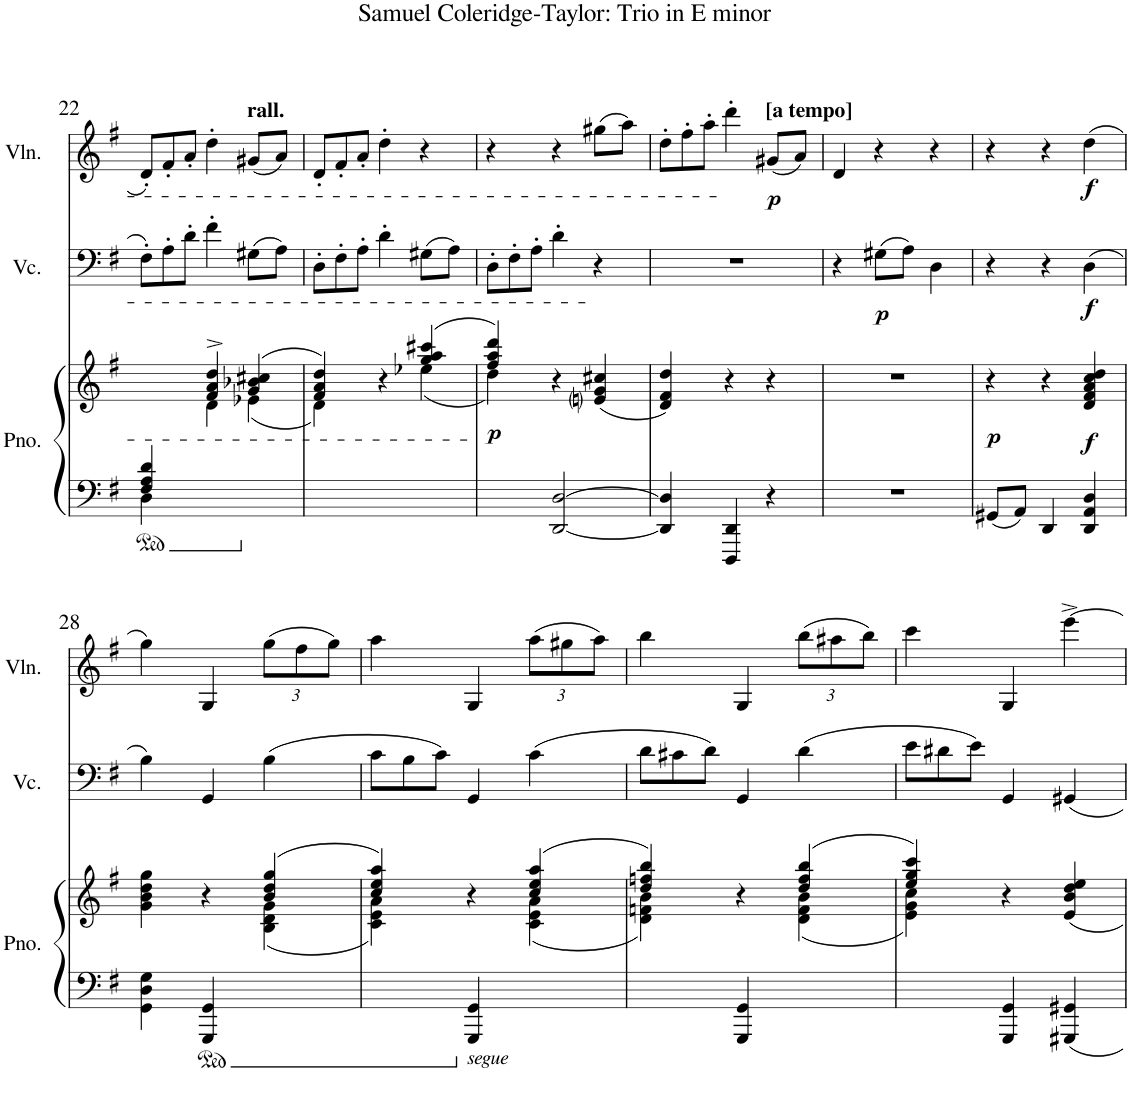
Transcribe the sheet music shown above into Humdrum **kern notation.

**kern	**kern	**dynam	**kern	**dynam	**kern	**dynam
*part3	*part3	*part3	*part2	*part2	*part1	*part1
*staff4	*staff3	*staff3/4	*staff2	*staff2	*staff1	*staff1
*I"Piano	*	*	*I"Violoncello	*	*I"Violin	*
*I'Pno.	*	*	*I'Vc.	*	*I'Vln.	*
!!LO:PB:g=z
*clefF4	*clefG2	*	*clefF4	*	*clefG2	*
*k[f#]	*k[f#]	*	*k[f#]	*	*k[f#]	*
*M3/4	*M3/4	*	*M3/4	*	*M3/4	*
=22	=22	=22	=22	=22	=22	=22
*^	*	*	*	*	*	*
*ped	*	*	*	*	*	*	*
*	*	*^	*	*	*	*	*
*	*	*	*	*	*Xbrackettup	*	*Xbrackettup	*
4F#/ 4A/ 4d/	4D\	4ryy	4ryy	.	12F#'\L	.	12d'/L	.
.	.	.	.	.	12A'\	.	12f#'/	.
.	.	.	.	.	12d'\J	.	12a'/J	.
2ryy	2ryy	4f#/^> 4a/^> 4dd/^>	4d^<\	.	4f#'\	.	4dd'\	.
*	*	*Xped	*	*	*	*	*	*
!	!	!	!	!	!	!	!LO:TX:a:B:t=rall.	!
.	.	(>4g/ 4b-X/ 4cc#X/	(<4e-X\	.	(8G#X\L	.	(8g#X/L	.
.	.	.	.	.	8A\J)	.	8a/J)	.
*v	*v	*	*	*	*	*	*	*
=23	=23	=23	=23	=23	=23	=23	=23
4ryy	4f#/ 4a/ 4dd/)	4d\)	.	12D'\L	.	12d'/L	.
.	.	.	.	12F#'\	.	12f#'/	.
.	.	.	.	12A'\J	.	12a'/J	.
4ryy	4r	4ryy	.	4d'\	.	4dd'\	.
4ryy	(>4gg/ 4aa/ 4ccc#X/	(<4ee-X\	.	(8G#X\L	.	4r	.
.	.	.	.	8A\J)	.	.	.
=24	=24	=24	=24	=24	=24	=24	=24
!	!	!	!LO:DY:b	!	!	!	!
4ryy	4ff#/ 4aa/ 4ddd/)	4dd\)	p	12D'\L	.	4r	.
.	.	.	.	12F#'\	.	.	.
.	.	.	.	12A'\J	.	.	.
[2DD/ [2D/	4r	2ryy	.	4d'\	.	4r	.
.	(4eni/ 4g/ 4cc#X/	.	.	4r	.	(8gg#X\L	.
.	.	.	.	.	.	8aa\J)	.
*	*v	*v	*	*	*	*	*
=25	=25	=25	=25	=25	=25	=25
4DD/] 4D/]	4d/ 4f#/ 4dd/)	.	2.r	.	12dd'\L	.
.	.	.	.	.	12ff#'\	.
.	.	.	.	.	12aa'\J	.
4DDD/ 4DD/	4r	.	.	.	4ddd;<'\	.
!	!	!	!	!	!LO:TX:a:B:t=[a tempo]	!
!	!	!	!	!	!	!LO:DY:b
4r	4r	.	.	.	(8g#X/L	p
.	.	.	.	.	8a/J)	.
=26	=26	=26	=26	=26	=26	=26
2.r	2.r	.	4r	.	4d'~/	.
!	!	!	!	!LO:DY:b	!	!
.	.	.	(8G#X\L	p	4r	.
.	.	.	8A\J)	.	.	.
.	.	.	4D'~\	.	4r	.
=27	=27	=27	=27	=27	=27	=27
!	!	!LO:DY:a=2	!	!	!	!
8GG#X/L	4r	p	4r	.	4r	.
8AA/J	.	.	.	.	.	.
4DD'~/	4r	.	4r	.	4r	.
!	!	!LO:DY:b	!	!LO:DY:b	!	!LO:DY:b
4DD/'~ 4AA/'~ 4D/'~	4d/'~ 4f#/'~ 4a/'~ 4cc/'~ 4dd/'~	f	(4D\	f	(4dd\	f
!!LO:LB:g=z
=28	=28	=28	=28	=28	=28	=28
*	*^	*	*	*	*	*
4GG\' 4D\' 4G\'	4g\' 4b\' 4dd\' 4gg\'	2ryy	.	4B'\)	.	4gg'\)	.
*ped	*	*	*	*	*	*	*
4GGG/ 4GG/	4r	.	.	4GG'~^/	.	4G'~^/	.
4ryy	(>4b/ 4dd/ 4gg/	(<4B\ 4d\ 4g\	.	(4B\	.	(12gg\L	.
.	.	.	.	.	.	12ff#\	.
.	.	.	.	.	.	12gg\J)	.
=29	=29	=29	=29	=29	=29	=29	=29
4ryy	4cc/'> 4ee/'> 4aa/'>)	4c\'< 4e\'< 4a\'<)	.	12c\L	.	4aa'\	.
.	.	.	.	12B\	.	.	.
.	.	.	.	12c\J)	.	.	.
*	*Xped	*	*	*	*	*	*
!LO:TX:b:i:t=segue	!	!	!	!	!	!	!
4GGG/ 4GG/	4r	4ryy	.	4GG'~^/	.	4G'~^/	.
4ryy	(>4cc/ 4ee/ 4aa/	(<4c\ 4e\ 4a\	.	(4c\	.	(12aa\L	.
.	.	.	.	.	.	12gg#X\	.
.	.	.	.	.	.	12aa\J)	.
=30	=30	=30	=30	=30	=30	=30	=30
4ryy	4dd/'> 4ffn/'> 4bb/'>)	4d\'< 4fn\'< 4b\'<)	.	12d\L	.	4bb'\	.
.	.	.	.	12c#X\	.	.	.
.	.	.	.	12d\J)	.	.	.
4GGG/ 4GG/	4r	4ryy	.	4GG'~^/	.	4G'~^/	.
4ryy	(>4dd/ 4ff/ 4bb/	(<4d\ 4f\ 4b\	.	(4d\	.	(12bb\L	.
.	.	.	.	.	.	12aa#X\	.
.	.	.	.	.	.	12bb\J)	.
=31	=31	=31	=31	=31	=31	=31	=31
4ryy	4ee/'> 4gg/'> 4ccc/'>)	4e\'< 4g\'< 4cc\'<)	.	12e\L	.	4ccc'\	.
.	.	.	.	12d#X\	.	.	.
.	.	.	.	12e\J)	.	.	.
4GGG/ 4GG/	4r	2ryy	.	4GG'~/	.	4G'~^/	.
4GGG#X/ 4GG#X/	4e/ 4b/ 4dd/ 4ee/	.	.	4GG#X/	.	[4eee^\	.
*	*v	*v	*	*	*	*	*
=	=	=	=	=	=	=
*-	*-	*-	*-	*-	*-	*-
